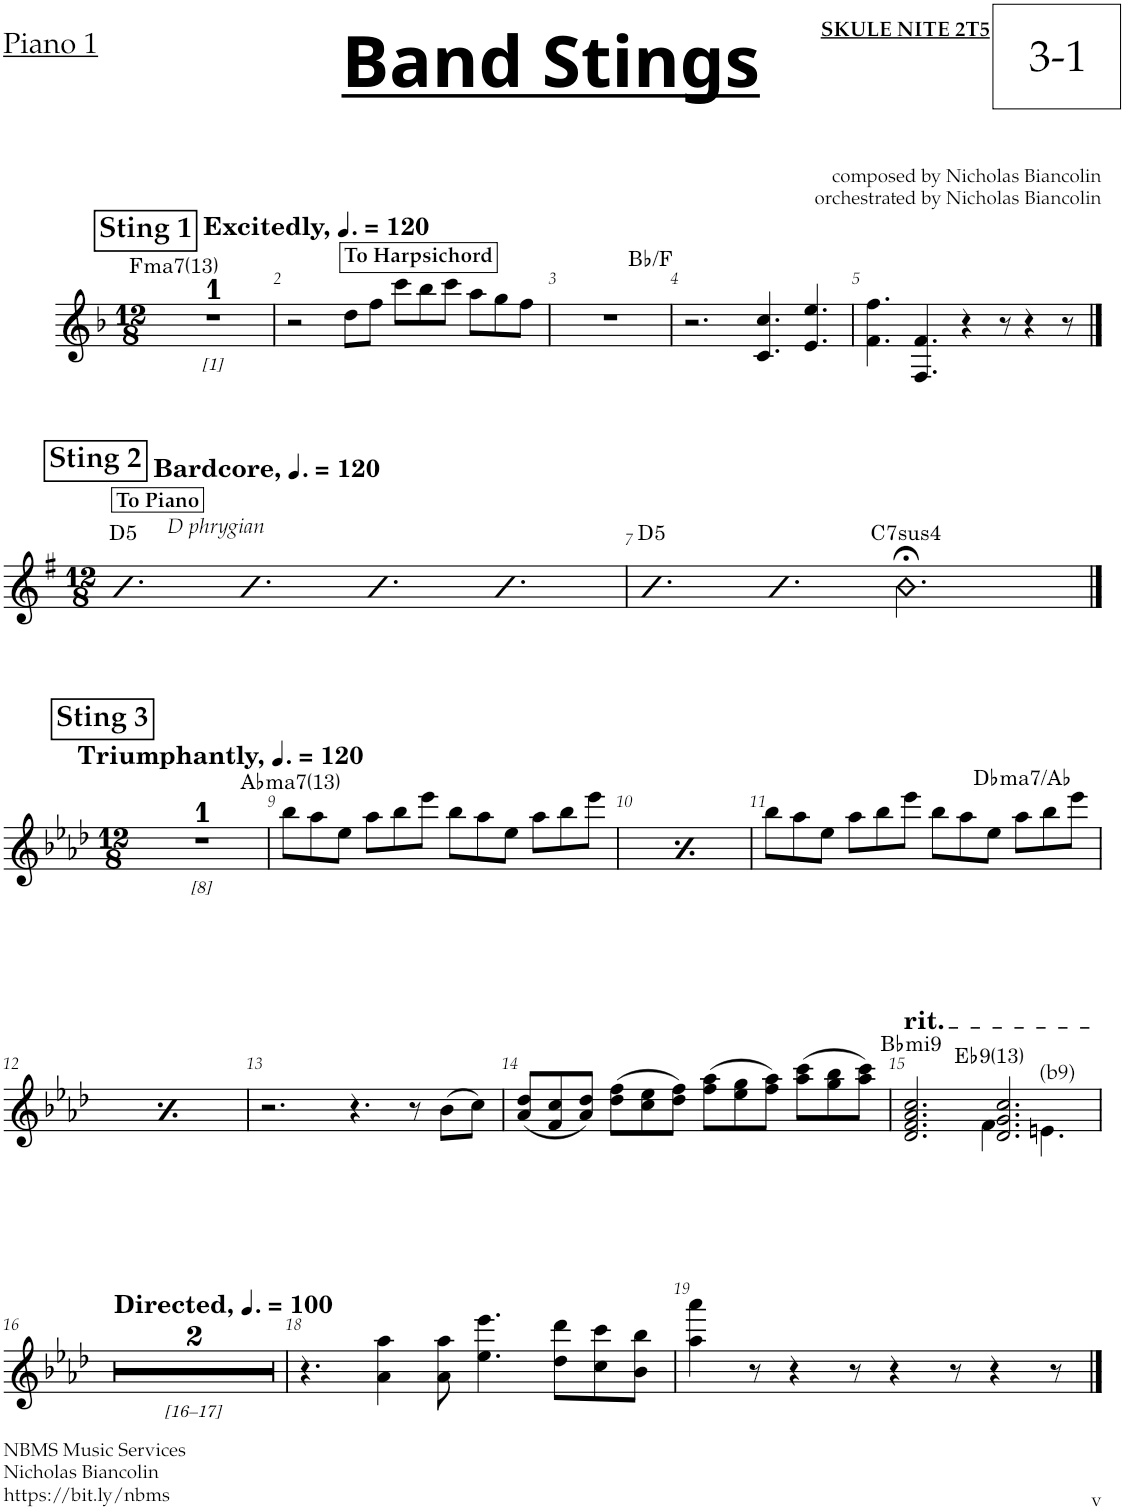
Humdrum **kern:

**kern	**harte
*part1	*part1
*staff1	*
*I"Piano 1	*
*I'Pno. 1	*
*clefG2	*
*k[b-]	*
*M12/8	*
*MM180	*
!!LO:REH:place=s1:a:B:cj:fs=14:t=Sting 1
=1	=1
!LO:TX:a:B:t=Excitedly,	!LO:H:kt=ma7
1.r	F:maj7(13)
=2	=2
2r	.
!LO:TX:a:B:t=To Harpsichord	!
8dd\L	.
8ff\J	.
8ccc\L	.
8bb-\	.
8ccc\J	.
8aa\L	.
8gg\	.
8ff\J	.
=3	=3
*^	*
1.r	1ryy	.
.	8ryy	.
.	4.ryy	Bb:maj/5
*v	*v	*
=4	=4
2.r	.
4.c/ 4.cc/	.
4.e/ 4.ee/	.
=5	=5
4.f\ 4.ff\	.
4.F/ 4.f/	.
4r	.
8r	.
4r	.
8r	.
!!LO:LB:g=z
==6	==6
!!LO:REH:place=s1:a:B:cj:fs=14:t=Sting 2
*k[f#]	*
*M12/8	*
*MM180	*
!LO:TX:a:B:t=Bardcore,	!
!LO:TX:a:i:t=D phrygian	!
!LO:TX:a:B:t=To Piano	!LO:H:kt=5
4.b	D:(1,5)
4.b	.
4.b	.
4.b	.
=7	=7
!	!LO:H:kt=5
4.b	D:(1,5)
4.b	.
!	!LO:H:kt=74
2.b;<\	C:sus4(7)
!!LO:LB:g=z
==8	==8
!!LO:REH:place=s1:a:B:cj:fs=14:t=Sting 3
*k[b-e-a-d-]	*
*M12/8	*
*MM180	*
!LO:TX:a:B:t=Triumphantly,	!
1.r	.
=9	=9
!	!LO:H:kt=ma7
8bb-\L	Ab:maj7(13)
8aa-\	.
8ee-\J	.
8aa-\L	.
8bb-\	.
8eee-\J	.
8bb-\L	.
8aa-\	.
8ee-\J	.
8aa-\L	.
8bb-\	.
8eee-\J	.
=10	=10
!	!LO:H:kt=ma7
8bb-\L	Ab:maj7(13)
8aa-\	.
8ee-\J	.
8aa-\L	.
8bb-\	.
8eee-\J	.
8bb-\L	.
8aa-\	.
8ee-\J	.
8aa-\L	.
8bb-\	.
8eee-\J	.
=11	=11
8bb-\L	.
8aa-\	.
8ee-\J	.
8aa-\L	.
8bb-\	.
8eee-\J	.
8bb-\L	.
8aa-\	.
8ee-\J	.
!	!LO:H:kt=ma7
8aa-\L	Db:maj7/5
8bb-\	.
8eee-\J	.
!!LO:LB:g=z
=12	=12
8bb-\L	.
8aa-\	.
8ee-\J	.
8aa-\L	.
8bb-\	.
8eee-\J	.
8bb-\L	.
8aa-\	.
8ee-\J	.
!	!LO:H:kt=ma7
8aa-\L	Db:maj7/5
8bb-\	.
8eee-\J	.
=13	=13
2.r	.
4.r	.
8r	.
(8b-\L	.
8cc\J)	.
=14	=14
(8a-/ 8dd-/L	.
8f/ 8cc/	.
8a-/ 8dd-/J)	.
(8dd-\ 8ff\L	.
8cc\ 8ee-\	.
8dd-\ 8ff\J)	.
(8ff\ 8aa-\L	.
8ee-\ 8gg\	.
8ff\ 8aa-\J)	.
(8aa-\ 8ccc\L	.
8gg\ 8bb-\	.
8aa-\ 8ccc\J)	.
=15	=15
*^	*
!LO:TX:a:t=rit.	!	!LO:H:kt=mi9
2.d-/ 2.f/ 2.a-/ 2.cc/	2.ryy	Bb:min9
!	!	!LO:H:kt=9
2.d-/ 2.g/ 2.cc/	4.f\	Eb:9(13)
!	!LO:TX:a:t=(b9)	!
.	4.en\	.
*v	*v	*
!!LO:LB:g=z
=16	=16
*MM150	*
*^	*
!LO:TX:a:B:t=Directed,	!	!
*v	*v	*
1.r	.
=17	=17
1.r	.
=18	=18
4.r	.
4a-\ 4aa-\	.
8a-\ 8aa-\	.
4.ee-\ 4.eee-\	.
8dd-\ 8ddd-\L	.
8cc\ 8ccc\	.
8b-\ 8bb-\J	.
=	=
*-	*-
